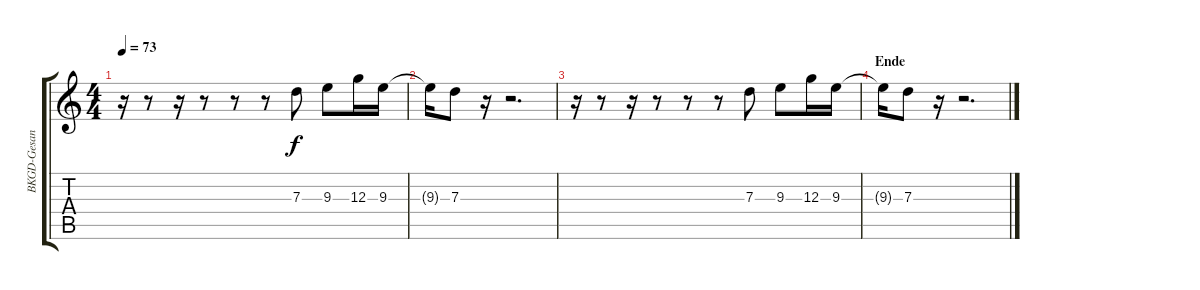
\track ("BKGD-Gesang" "BKGD-Gesan") {instrument acousticguitarnylon}
\staff {score tabs}
\tuning (E4 B3 G3 D3 A2 E2) {hide}
\ts (4 4)
\tempo 73
\clef g2
\ks c
r.16{dy f} r.8 r.16 r.8 r.8 r.8 7.3.8 9.3.8 12.3.16 9.3.16 |
9.3{t}.16 7.3.8 r.16 r.2{d} |
r.16 r.8 r.16 r.8 r.8 r.8 7.3.8 9.3.8 12.3.16 9.3.16 |
\section ("" "Ende")
9.3{t}.16 7.3.8 r.16 r.2{d}
